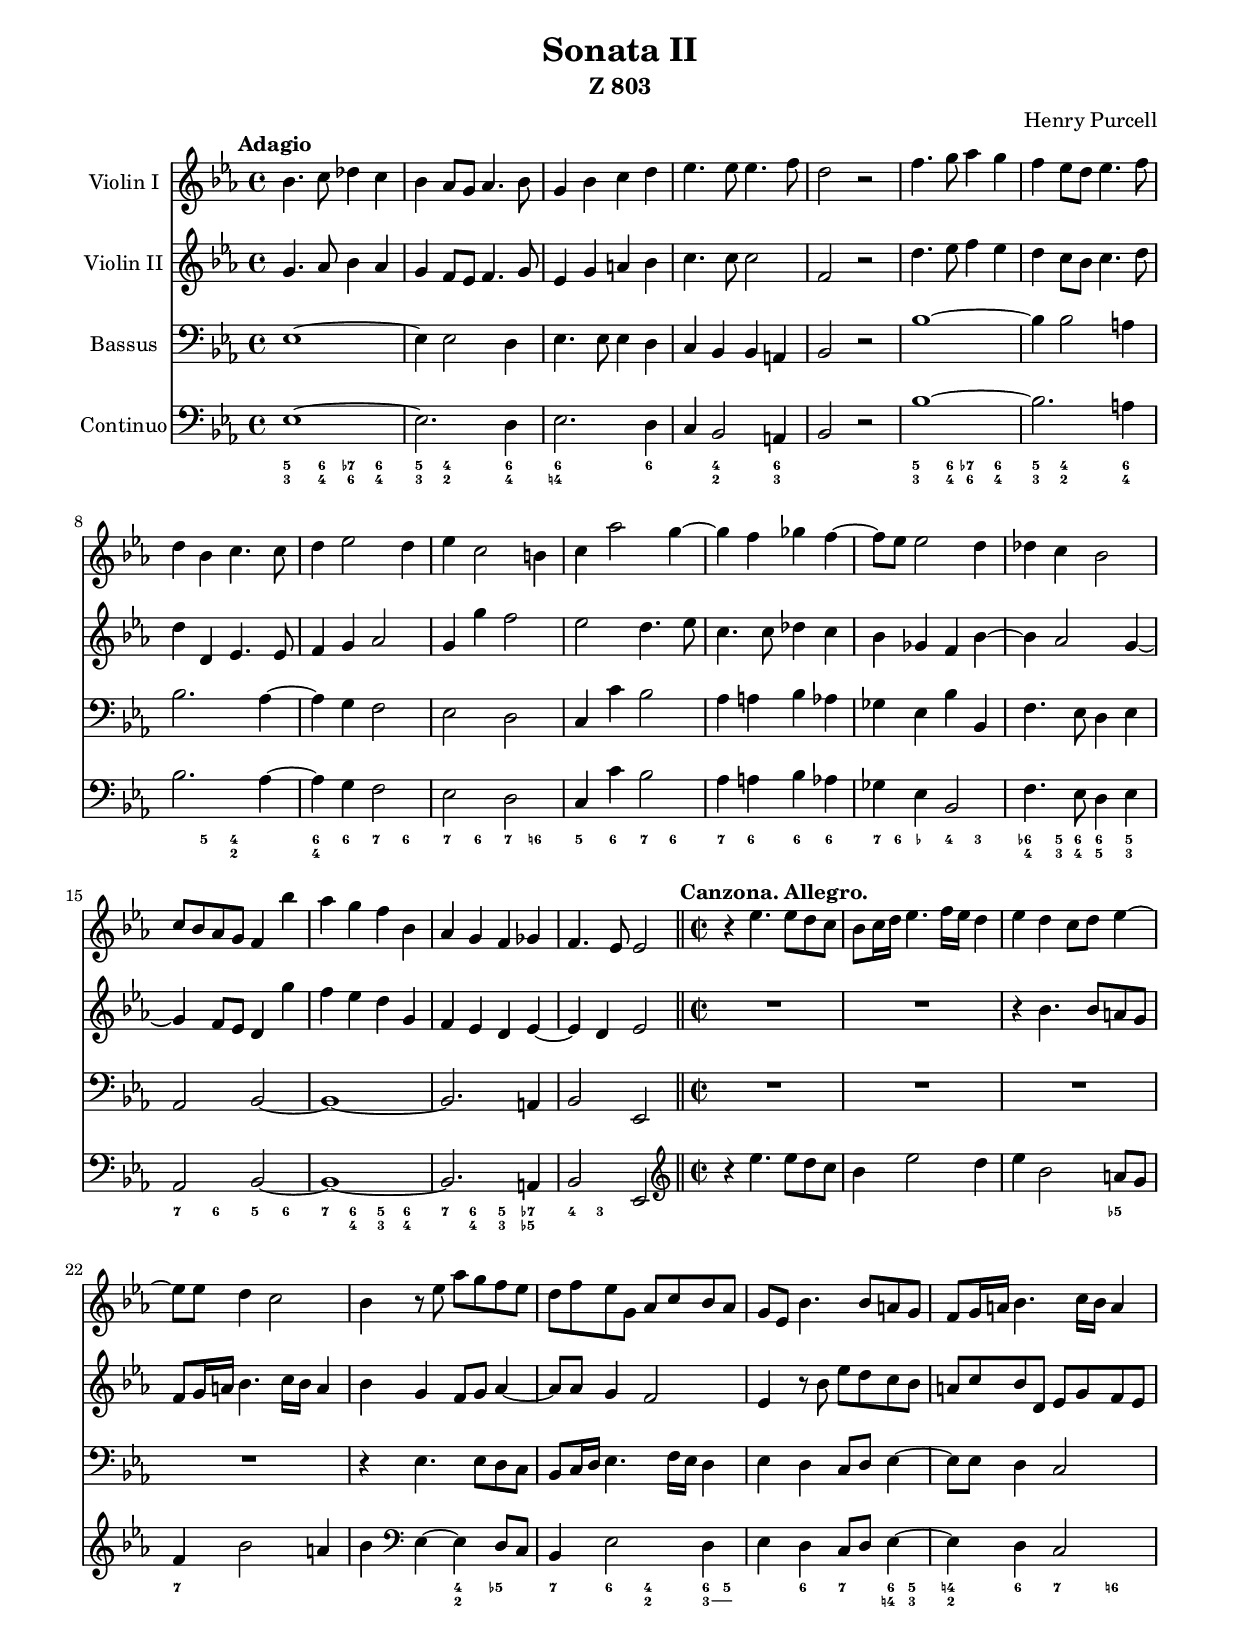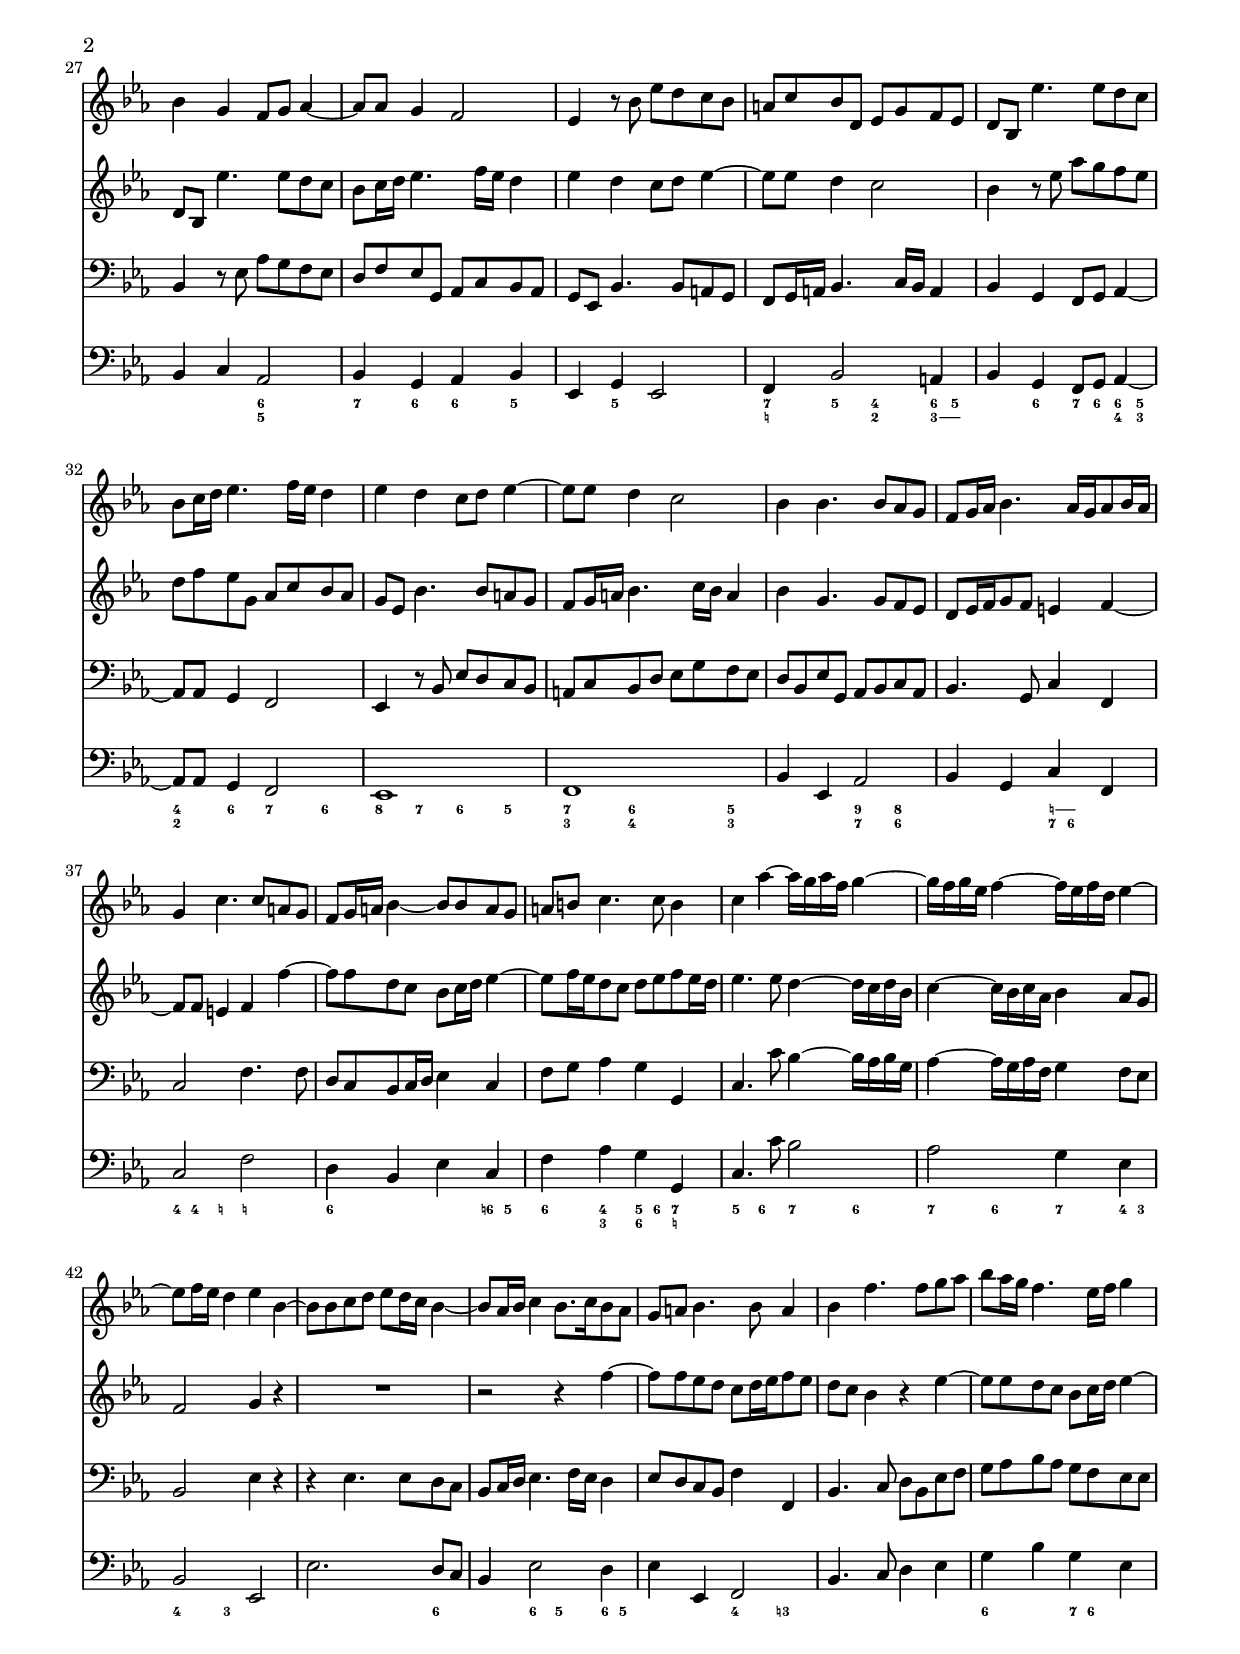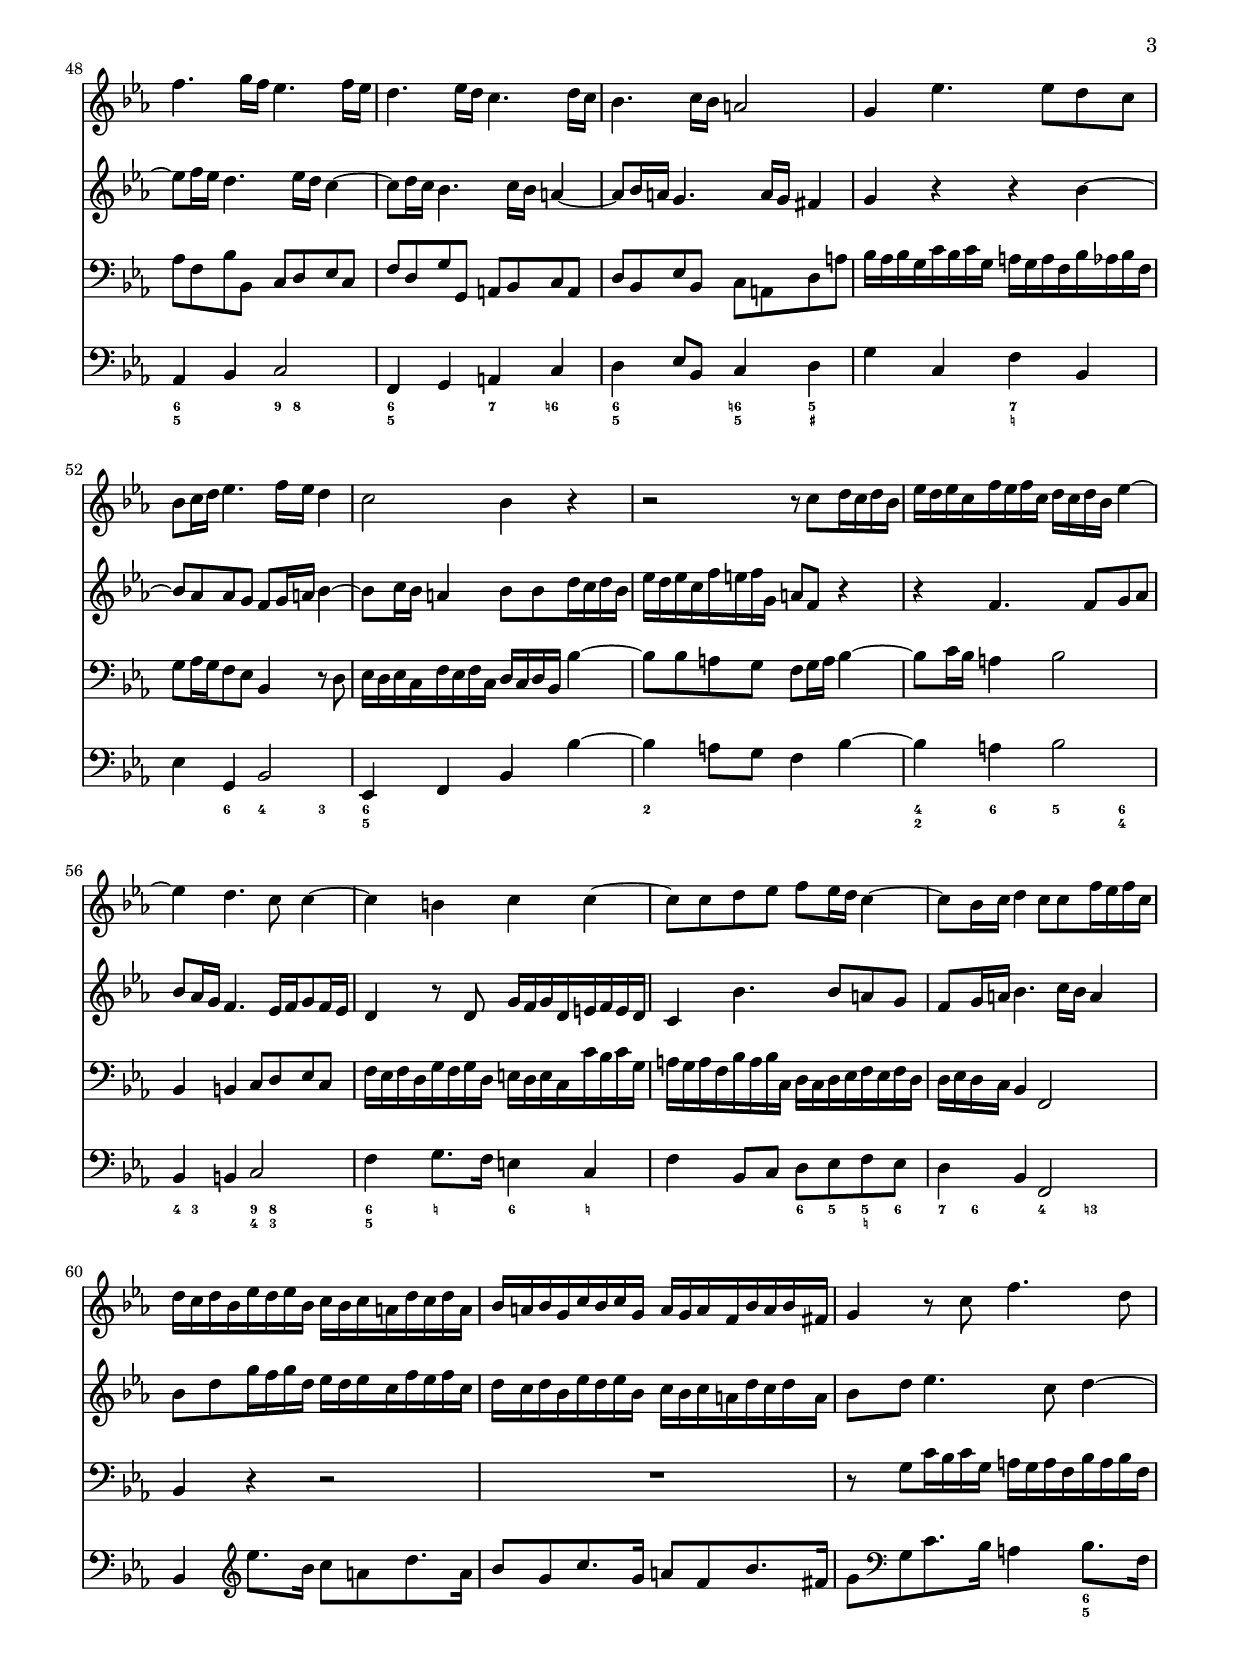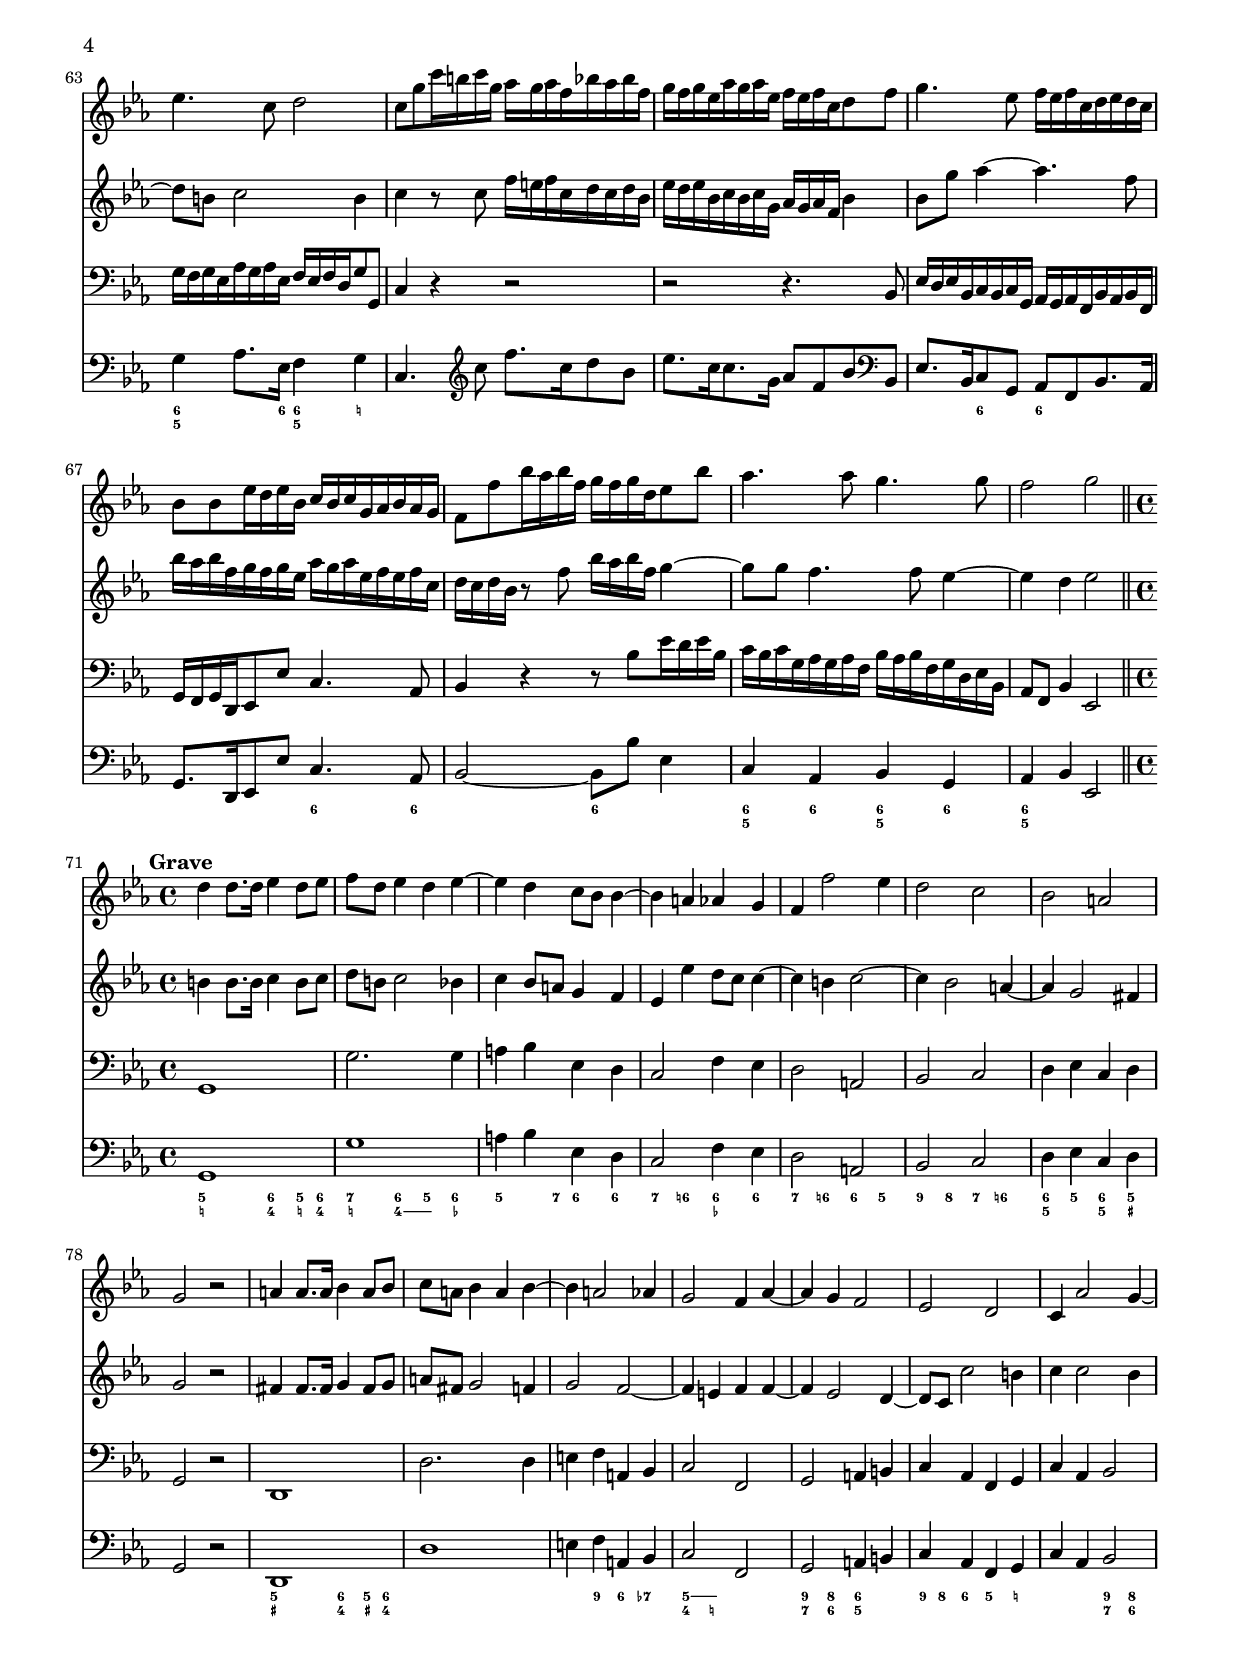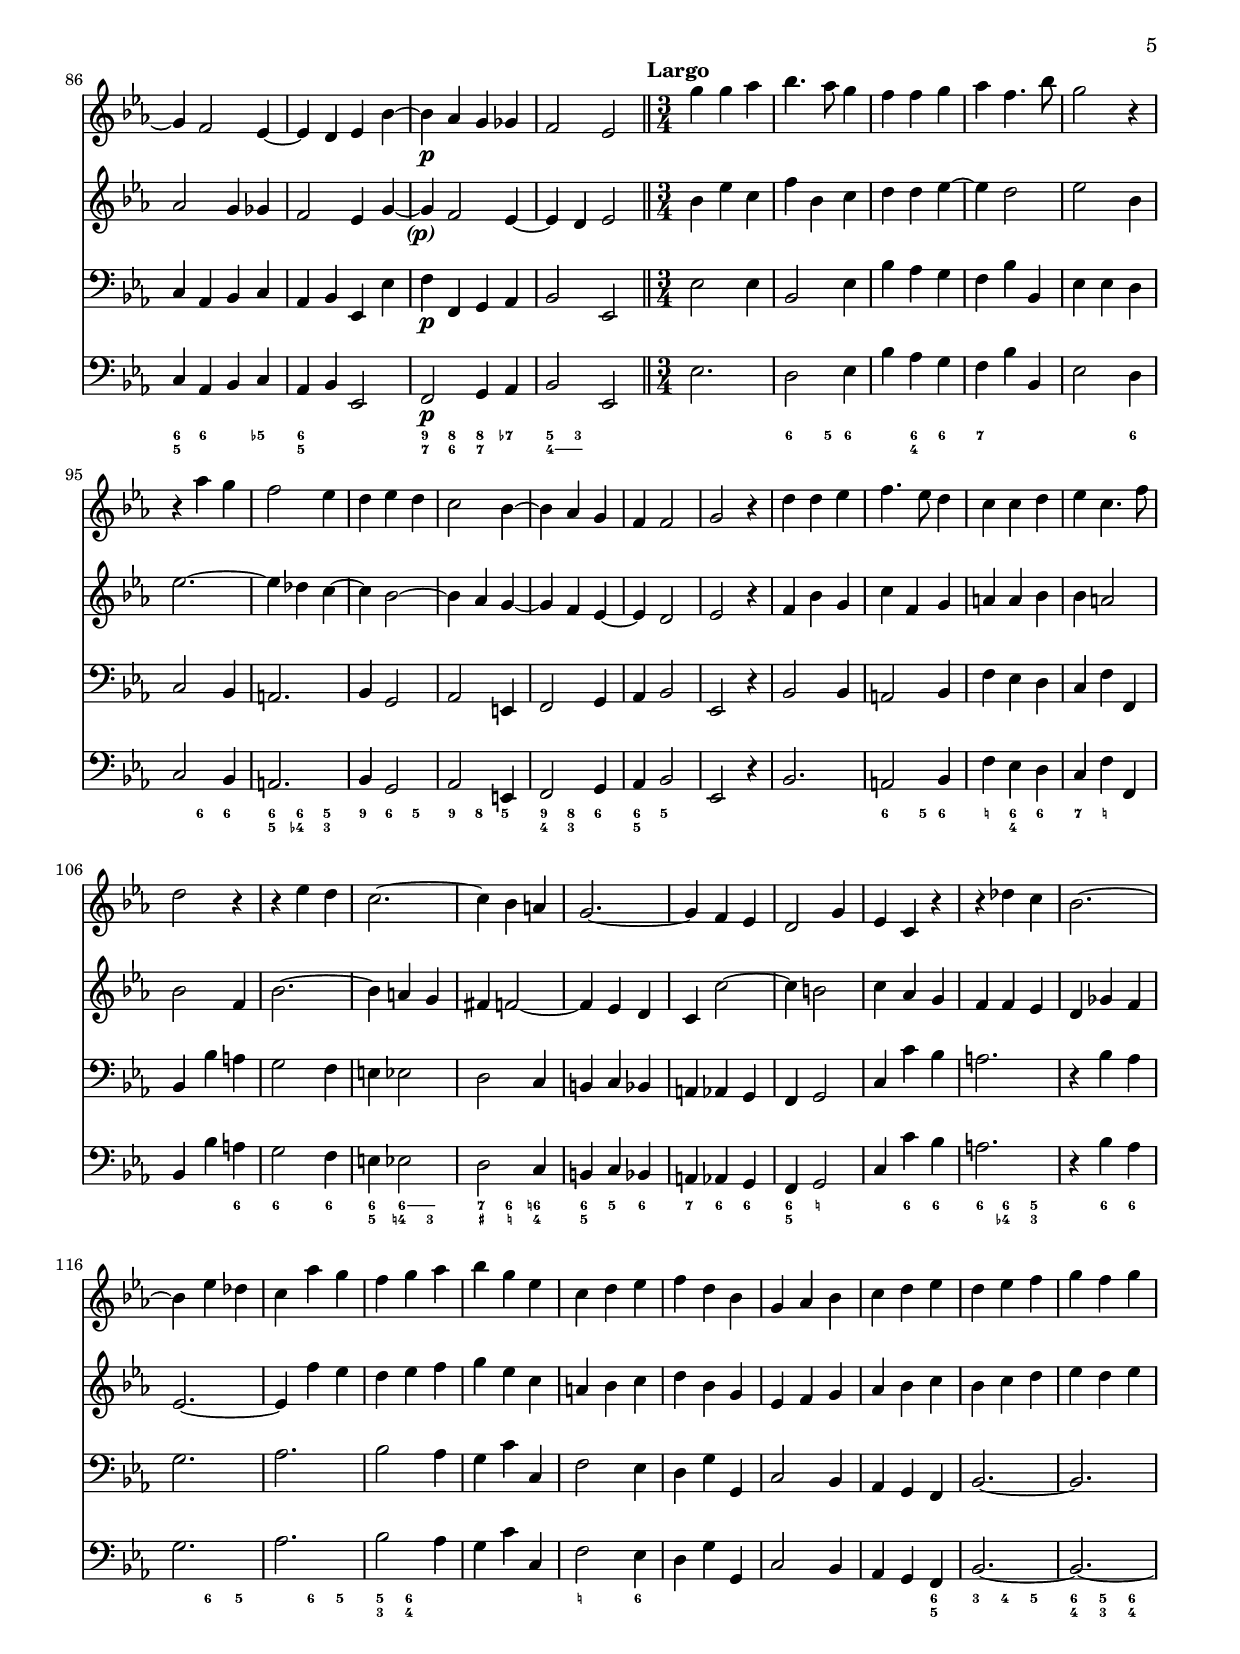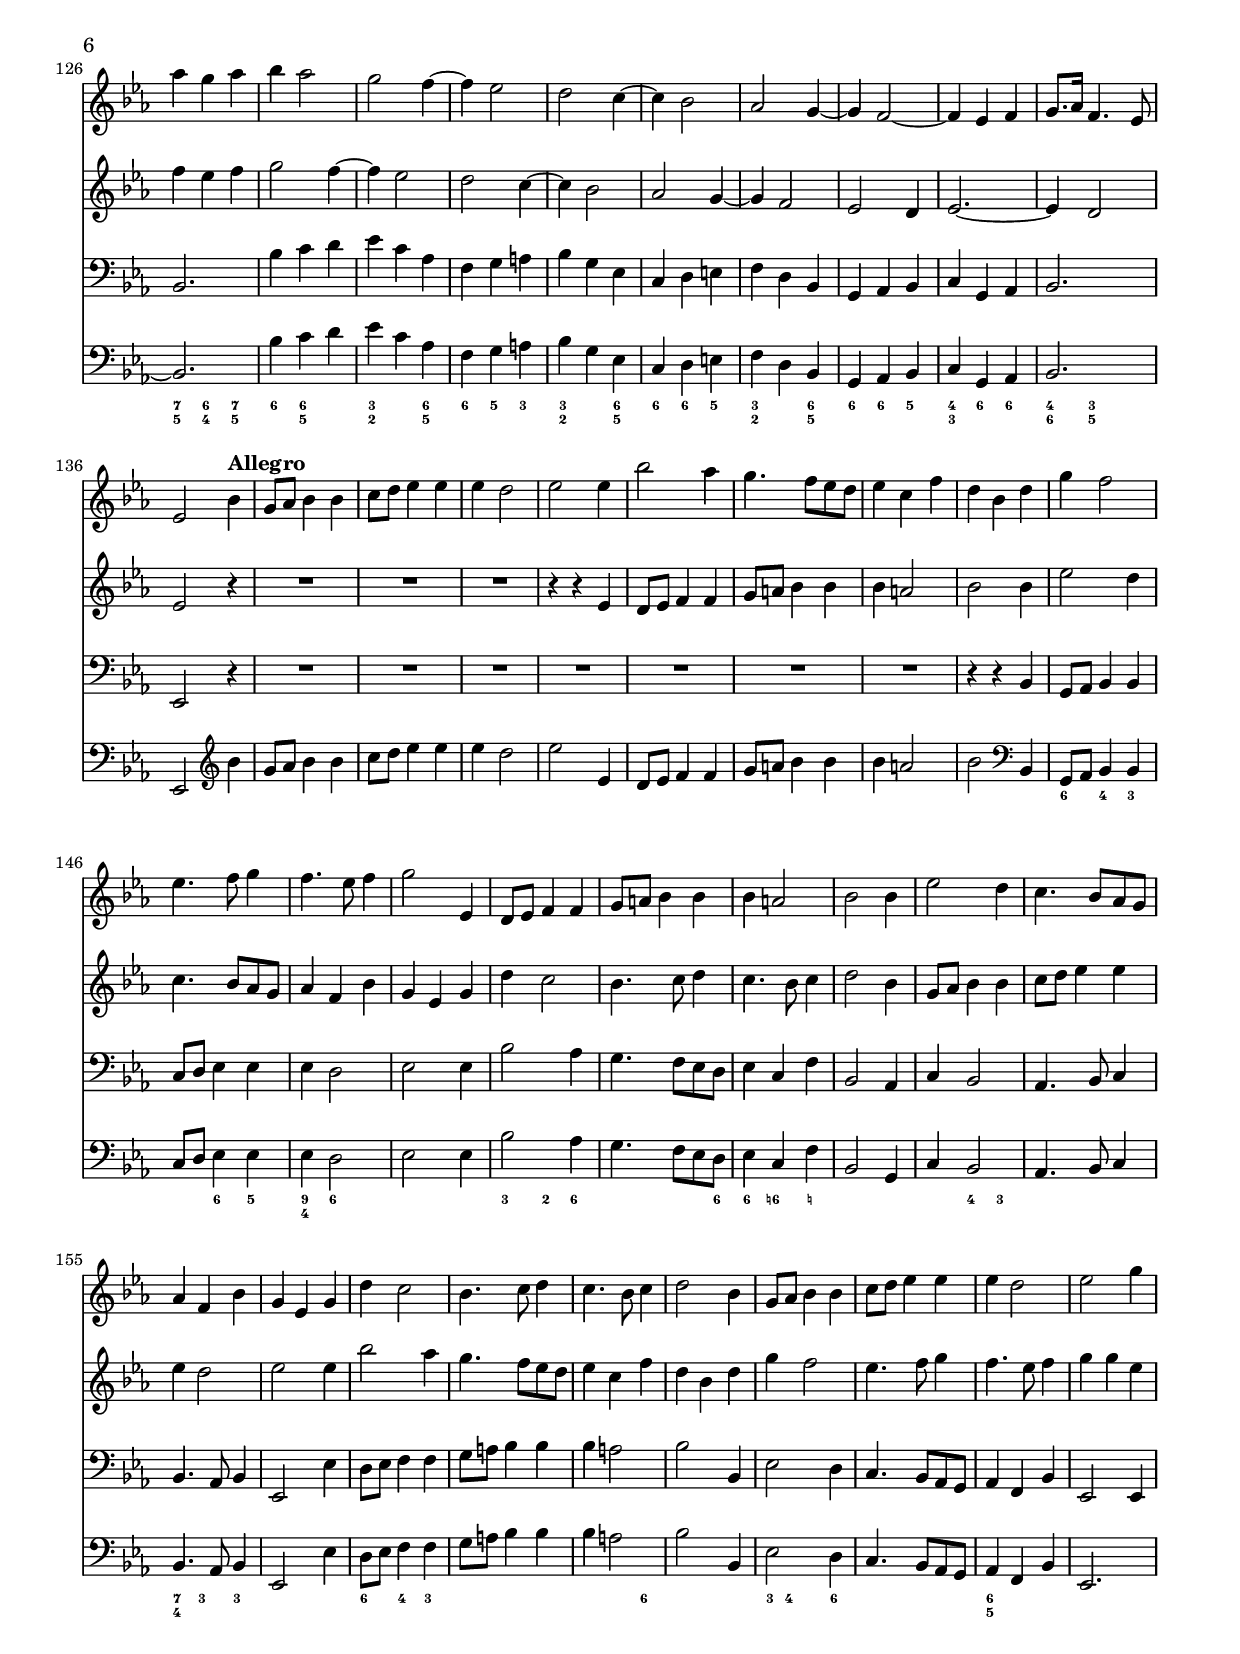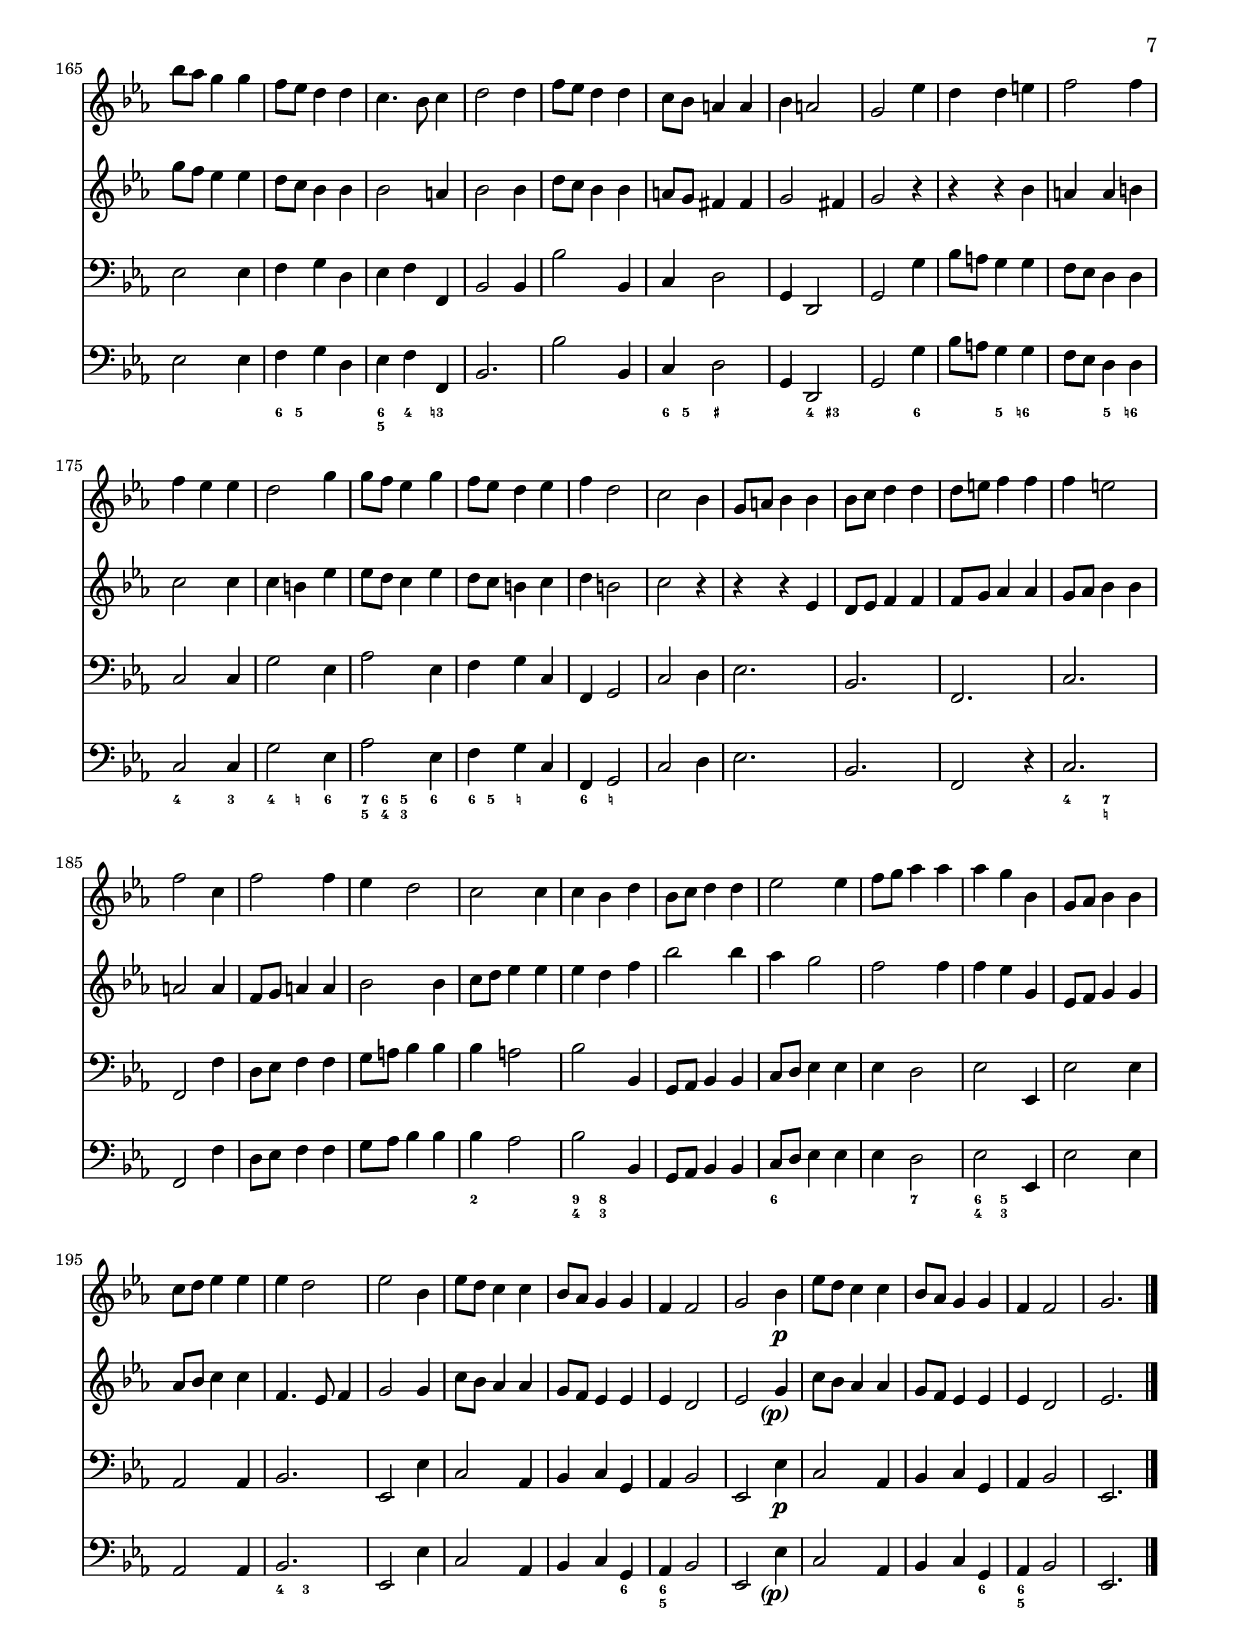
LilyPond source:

\version "2.18.2"

\include "config.ly"
adag = \markup { \bold Adagio }
aleg = \markup { \bold Allegro }
canz = \markup { \bold Canzona }
grav = \markup { \bold Grave }
larg = \markup { \bold Largo }
pres = \markup { \bold Presto }
viv  = \markup { \bold Vivace }

parp = \markup {
	\center-align \concat {
		\bold { \italic ( }
		\dynamic p
		\bold { \italic ) }
	}
}

parf = \markup {
	\center-align \concat {
		\bold { \italic ( }
		\dynamic f
		\bold { \italic ) }
	}
}

exton  = { \bassFigureExtendersOn }
extoff = { \bassFigureExtendersOff }


\header {
	title    = "Sonata II"
	subtitle = "Z 803"
	composer = "Henry Purcell"
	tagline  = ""
}

canzaleg = \markup { \bold "Canzona. Allegro." }

vlone = \relative c'' {
	\clef treble \key es \major \time 4/4
	\mark \adag
	bes4. c8 des4 c
	bes aes8 g aes4. bes8
	g4 bes c d
	es4. es8 es4. f8                                % m 4
	d2 r
	f4. g8 aes4 g
	f es8 d es4. f8
	d4 bes c4. c8                                   % m 8
	d4 es2 d4
	es c2 b4
	c aes'2 g4 ~
	g f ges f ~                                     % m 12
	f8 es es2 d4
	des c bes2
	c8 bes aes g f4 bes'
	aes g f bes,                                    % m 16
	aes g f ges
	f4. es8 es2 \bar "||"

	% canzona
	\mark \canzaleg
	\time 2/2 r4 es'4. es8 d c
	bes c16 d es4. f16 es d4                        % m 20
	es d c8 d es4 ~
	es8 es d4 c2
	bes4 r8 es aes g f es
	d f es g, aes c bes aes                         % m 24
	g es bes'4. bes8 a g
	f g16 a bes4. c16 bes a4
	bes g f8 g aes4 ~
	aes8 aes g4 f2                                  % m 28
	es4 r8 bes' es d c bes
	a c bes d, es g f es
	d bes es'4. es8 d c
	bes c16 d es4. f16 es d4                        % m 32
	es d c8 d es4 ~
	es8 es d4 c2
	bes4 bes4. bes8 aes g
	f g16 aes bes4. aes16 g aes8 bes16 aes          % m 36
	g4 c4. c8 a g
	f g16 a bes4 ~ bes8 bes a g
	a b c4. c8 b4
	c aes' ~ aes16 g aes f g4 ~                     % m 40
	g16 f g es f4 ~ f16 es f d es4 ~
	es8 f16 es d4 es bes ~
	bes8 bes c d es d16 c bes4 ~
	bes8 aes16 bes c4 bes8. c16 bes8 aes            % m 44
	g a bes4. bes8 a4
	bes f'4. f8 g aes
	bes aes16 g f4. es16 f g4
	f4. g16 f es4. f16 es                           % m 48
	d4. es16 d c4. d16 c
	bes4. c16 bes a2
	g4 es'4. es8 d c
	bes c16 d es4. f16 es d4                        % m 52
	c2 bes4 r
	r2 r8 c d16 c d bes
	es d es c f es f c d c d bes es4 ~
	es d4. c8 c4 ~                                  % m 56
	c b c c ~
	c8 c d es f es16 d c4 ~
	c8 bes16 c d4 c8 c f16 es f c
	d c d bes es d es bes c bes c a d c d a         % m 60
	bes a bes g c bes c g a g a f bes a bes fis
	g4 r8 c f4. d8
	es4. c8 d2
	c8 g' c16 b c g aes g aes f bes aes bes f       % m 64
	g f g es aes g aes es f es f c d8 f
	g4. es8 f16 es f c d es d c
	bes8 bes es16 d es bes c bes c g aes bes aes g
	f8 f' bes16 aes bes f g f g d es8 bes'          % m 68
	aes4. aes8 g4. g8
	f2 g \bar "||"

	% grave
	\mark \grav
	\time 4/4 d4 d8. d16 es4 d8 es
	f d es4 d es ~                                  % m 72
	es d c8 bes bes4 ~
	bes a aes g
	f f'2 es4
	d2 c                                            % m 76
	bes a
	g r
	a4 a8. a16 bes4 a8 bes
	c a bes4 a bes ~                                % m 80
	bes a2 aes4
	g2 f4 aes ~
	aes g f2
	es d                                            % m 84
	c4 aes'2 g4 ~
	g f2 es4 ~
	es d es bes' ~
	bes\p aes g ges                                 % m 88
	f2 es \bar "||"

	% largo
	\mark \larg
	\time 3/4 g'4 g aes
	bes4. aes8 g4
	f f g                                           % m 92
	aes f4. bes8
	g2 r4
	r aes g
	f2 es4                                          % m 96
	d es d
	c2 bes4 ~
	bes aes g
	f f2                                            % m 100
	g r4
	d'4 d es
	f4. es8 d4
	c c d                                           % m 104
	es c4. f8
	d2 r4
	r es d
	c2. ~                                           % m 108
	c4 bes a
	g2. ~
	g4 f es
	d2 g4                                           % m 112
	es c r
	r des' c
	bes2. ~
	bes4 es des                                     % m 116
	c aes' g
	f g aes
	bes g es
	c d es                                          % m 120
	f d bes
	g aes bes
	c d es
	d es f                                          % m 124
	g f g
	aes g aes
	bes aes2
	g f4 ~                                          % m 128
	f es2
	d c4 ~
	c bes2
	aes g4 ~                                        % m 132
	g f2 ~
	f4 es f
	g8. aes16 f4. es8

	% allegro
	es2 bes'4^\aleg                                 % m 136
	g8 aes bes4 bes
	c8 d es4 es
	es d2
	es2 es4                                         % m 140
	bes'2 aes4
	g4. f8 es d
	es4 c f
	d bes d                                         % m 144
	g f2
	es4. f8 g4
	f4. es8 f4
	g2 es,4                                         % m 148
	d8 es f4 f
	g8 a bes4 bes
	bes a2
	bes bes4                                        % m 152
	es2 d4
	c4. bes8 aes g
	aes4 f bes
	g es g                                          % m 156
	d' c2
	bes4. c8 d4
	c4. bes8 c4
	d2 bes4                                         % m 160
	g8 aes bes4 bes
	c8 d es4 es
	es d2
	es g4                                           % m 164
	bes8 aes g4 g
	f8 es d4 d
	c4. bes8 c4
	d2 d4                                           % m 168
	f8 es d4 d
	c8 bes a4 a
	bes a2
	g es'4                                          % m 172
	d d e
	f2 f4
	f es es
	d2 g4                                           % m 176
	g8 f es4 g
	f8 es d4 es
	f d2
	c bes4                                          % m 180
	g8 a bes4 bes
	bes8 c d4 d
	d8 e f4 f
	f e2                                            % m 184
	f c4
	f2 f4
	es4 d2
	c c4                                            % m 188
	c bes d
	bes8 c d4 d
	es2 es4
	f8 g aes4 aes                                   % m 192
	aes g bes,
	g8 aes bes4 bes
	c8 d es4 es
	es d2                                           % m 196
	es bes4
	es8 d c4 c
	bes8 aes g4 g
	f f2                                            % m 200
	g bes4\p
	es8 d c4 c
	bes8 aes g4 g
	f f2                                            % m 204
	g2. \bar "|."
}

vltwo = \relative c'' {
	\clef treble \key es \major \time 4/4
	g4. aes8 bes4 aes
	g f8 es f4. g8
	es4 g a bes
	c4. c8 c2                                       % m 4
	f, r
	d'4. es8 f4 es
	d c8 bes c4. d8
	d4 d, es4. es8                                  % m 8
	f4 g aes2
	g4 g' f2
	es d4. es8
	c4. c8 des4 c                                   % m 12
	bes ges f bes ~
	bes aes2 g4 ~
	g f8 es d4 g'
	f es d g,                                       % m 16
	f es d es ~
	es d es2 \bar "||"

	% canzona
	\time 2/2 R1*2
	r4 bes'4. bes8 a g
	f g16 a bes4. c16 bes a4
	bes g f8 g aes4 ~
	aes8 aes g4 f2                                  % m 24
	es4 r8 bes' es d c bes
	a c bes d, es g f es
	d bes es'4. es8 d c
	bes c16 d es4. f16 es d4                        % m 28
	es d c8 d es4 ~
	es8 es d4 c2
	bes4 r8 es aes g f es
	d f es g, aes c bes aes                         % m 32
	g es bes'4. bes8 a g
	f g16 a bes4. c16 bes a4
	bes g4. g8 f es
	d es16 f g8 f e4 f ~                            % m 36
	f8 f e4 f f' ~
	f8 f d c bes c16 d es4 ~
	es8 f16 es d8 c d es f es16 d
	es4. es8 d4 ~ d16 c d bes                       % m 40
	c4 ~ c16 bes c aes bes4 aes8 g
	f2 g4 r
	R1
	r2 r4 f' ~                                      % m 44
	f8 f es d c d16 es f8 es
	d c bes4 r es ~
	es8 es d c bes c16 d es4 ~
	es8 f16 es d4. es16 d c4 ~                      % m 48
	c8 d16 c bes4. c16 bes a4 ~
	a8 bes16 a g4. a16 g fis4
	g r r bes ~
	bes8 aes aes g f g16 a bes4 ~                   % m 52
	bes8 c16 bes a4 bes8 bes d16 c d bes
	es d es c f e f g, a8 f r4
	r f4. f8 g aes
	bes aes16 g f4. es16 f g8 f16 es                % m 56
	d4 r8 d g16 f g d e f e d
	c4 bes'4. bes8 a g
	f g16 a bes4. c16 bes a4
	bes8 d g16 f g d es d es c f es f c             % m 60
	d c d bes es d es bes c bes c a d c d a
	bes8 d es4. c8 d4 ~
	d8 b c2 b4
	c r8 c f16 e f c d c d bes                      % m 64
	es d es bes c bes c g aes g aes f bes4
	bes8 g' aes4 ~ aes4. f8
	bes16 aes bes f g f g es aes g aes es f es f c
	d c d bes r8 f' bes16 aes bes f g4 ~            % m 68
	g8 g f4. f8 es4 ~
	es d es2 \bar "||"

	% grave
	\time 4/4 b4 b8. b16 c4 b8 c
	d b c2 bes4                                     % m 72
	c bes8 a g4 f
	es es' d8 c c4 ~
	c b c2 ~
	c4 bes2 a4 ~                                    % m 76
	a g2 fis4
	g2 r
	fis4 fis8. fis16 g4 fis8 g
	a fis g2 f4                                     % m 80
	g2 f ~
	f4 e f f ~
	f es2 d4 ~
	d8 c c'2 b4                                     % m 84
	c c2 bes4
	aes2 g4 ges
	f2 es4 g ~
	g_\parp f2 es4 ~                                % m 88
	es d es2 \bar "||"

	% largo
	\time 3/4 bes'4 es c
	f bes, c
	d d es ~                                        % m 92
	es d2
	es2 bes4
	es2. ~
	es4 des c ~                                     % m 96
	c bes2 ~
	bes4 aes g ~
	g f es ~
	es d2                                           % m 100
	es r4
	f bes g
	c f, g
	a a bes                                         % m 104
	bes a2
	bes f4
	bes2. ~
	bes4 a g                                        % m 108
	fis f2 ~
	f4 es d
	c c'2 ~
	c4 b2                                           % m 112
	c4 aes g
	f f es
	d ges f
	es2. ~                                          % m 116
	es4 f' es
	d es f
	g es c
	a bes c                                         % m 120
	d bes g
	es f g
	aes bes c
	bes c d                                         % m 124
	es d es
	f es f
	g2 f4 ~
	f es2                                           % m 128
	d c4 ~
	c bes2
	aes g4 ~
	g f2                                            % m 132
	es d4
	es2. ~
	es4 d2

	% allegro
	es r4                                           % m 136
	R2.*3
	r4 r es                                         % m 140
	d8 es f4 f
	g8 a bes4 bes
	bes a2
	bes bes4                                        % m 144
	es2 d4
	c4. bes8 aes g
	aes4 f bes
	g es g                                          % m 148
	d' c2
	bes4. c8 d4
	c4. bes8 c4
	d2 bes4                                         % m 152
	g8 aes bes4 bes
	c8 d es4 es
	es d2
	es es4                                          % m 156
	bes'2 aes4
	g4. f8 es d
	es4 c f
	d bes d                                         % m 160
	g f2
	es4. f8 g4
	f4. es8 f4
	g g es                                          % m 164
	g8 f es4 es
	d8 c bes4 bes
	bes2 a4
	bes2 bes4                                       % m 168
	d8 c bes4 bes
	a8 g fis4 fis
	g2 fis4
	g2 r4                                           % m 172
	r r bes
	a a b
	c2 c4
	c b es                                          % m 176
	es8 d c4 es
	d8 c b4 c
	d b2
	c r4                                            % m 180
	r r es,
	d8 es f4 f
	f8 g aes4 aes
	g8 aes bes4 bes                                 % m 184
	a2 a4
	f8 g a4 a
	bes2 bes4
	c8 d es4 es                                     % m 188
	es d f
	bes2 bes4
	aes g2
	f f4                                            % m 192
	f es g,
	es8 f g4 g
	aes8 bes c4 c
	f,4. es8 f4                                     % m 196
	g2 g4
	c8 bes aes4 aes
	g8 f es4 es
	es d2                                           % m 200
	es g4_\parp
	c8 bes aes4 aes
	g8 f es4 es
	es d2                                           % m 204
	es2. \bar "|."
}

bass = \relative c {
	\clef bass \key es \major \time 4/4
	es1 ~
	es4 es2 d4
	es4. es8 es4 d
	c bes bes a                              % m 4
	bes2 r
	bes'1 ~
	bes4 bes2 a4
	bes2. aes4 ~                             % m 8
	aes g f2
	es d
	c4 c' bes2
	aes4 a bes aes                           % m 12
	ges es bes' bes,
	f'4. es8 d4 es
	aes,2 bes ~
	bes1 ~                                   % m 16
	bes2. a4
	bes2 es, \bar "||"

	% canzona
	\time 2/2 R1*4
	r4 es'4. es8 d c
	bes c16 d es4. f16 es d4                 % m 24
	es d c8 d es4 ~
	es8 es d4 c2
	bes4 r8 es aes g f es
	d f es g, aes c bes aes                  % m 28
	g es bes'4. bes8 a g
	f g16 a bes4. c16 bes a4
	bes g f8 g aes4 ~
	aes8 aes g4 f2                           % m 32
	es4 r8 bes' es d c bes
	a c bes d es g f es
	d bes es g, aes bes c aes
	bes4. g8 c4 f,                           % m 36
	c'2 f4. f8
	d c bes c16 d es4 c
	f8 g aes4 g g,
	c4. c'8 bes4 ~ bes16 aes bes g           % m 40
	aes4 ~ aes16 g aes f g4 f8 es
	bes2 es4 r
	r es4. es8 d c
	bes c16 d es4. f16 es d4                 % m 44
	es8 d c bes f'4 f,
	bes4. c8 d bes es f
	g aes bes aes g f es es
	aes f bes bes, c d es c                  % m 48
	f d g g, a bes c a
	d bes es bes c a d a'
	bes16 aes bes g c bes c g a g a f bes
	        aes bes f
	g8 aes16 g f8 es bes4 r8 d               % m 52
	es16 d es c f es f c d c d bes bes'4 ~
	bes8 bes a g f g16 a bes4 ~
	bes8 c16 bes a4 bes2
	bes,4 b c8 d es c                        % m 56
	f16 es f d g f g d e d e c c' bes c g
	a g a f bes a bes c, d c d es f es f d
	d es d c bes4 f2
	bes4 r r2                                % m 60
	R1
	r8 g' c16 bes c g a g a f bes a bes f
	g f g es aes g aes es f es f d g8 g,
	c4 r r2                                  % m 64
	r r4. bes8
	es16 d es bes c bes c g aes g aes f bes
	        aes bes f
	g f g d es8 es' c4. aes8
	bes4 r r8 bes' es16 d es bes             % m 68
	c bes c g aes g aes f bes aes bes f g d
	        es bes
	aes8 f bes4 es,2 \bar "||"

	% grave
	\time 4/4 g1
	g'2. g4                                  % m 72
	a bes es, d
	c2 f4 es
	d2 a
	bes c                                    % m 76
	d4 es c d
	g,2 r
	d1
	d'2. d4                                  % m 80
	e f a, bes
	c2 f,
	g a4 b
	c aes f g                                % m 84
	c aes bes2
	c4 aes bes c
	aes bes es, es'
	f\p f, g aes                             % m 88
	bes2 es, \bar "||"

	% largo
	\time 3/4 es'2 es4
	bes2 es4
	bes' aes g                               % m 92
	f bes bes,
	es es d
	c2 bes4
	a2.                                      % m 96
	bes4 g2
	aes e4
	f2 g4
	aes bes2                                 % m 100
	es, r4
	bes'2 bes4
	a2 bes4
	f' es d                                  % m 104
	c f f,
	bes bes' a
	g2 f4
	e es2                                    % m 108
	d c4
	b c bes
	a aes g
	f g2                                     % m 112
	c4 c' bes
	a2.
	r4 bes aes
	g2.                                      % m 116
	aes
	bes2 aes4
	g c c,
	f2 es4                                   % m 120
	d g g,
	c2 bes4
	aes g f
	bes2. ~                                  % m 124
	bes
	bes
	bes'4 c d
	es c aes                                 % m 128
	f g a
	bes g es
	c d e
	f d bes                                  % m 132
	g aes bes
	c g aes
	bes2.

	% allegro
	es,2 r4                                  % m 136
	R2.*7
	r4 r bes'                                % m 144
	g8 aes bes4 bes
	c8 d es4 es
	es d2
	es es4                                   % m 148
	bes'2 aes4
	g4. f8 es d
	es4 c f
	bes,2 aes4                               % m 152
	c bes2
	aes4. bes8 c4
	bes4. aes8 bes4
	es,2 es'4                                % m 156
	d8 es f4 f
	g8 a bes4 bes
	bes a2
	bes bes,4                                % m 160
	es2 d4
	c4. bes8 aes g
	aes4 f bes
	es,2 es4                                 % m 164
	es'2 es4
	f g d
	es f f,
	bes2 bes4                                % m 168
	bes'2 bes,4
	c d2
	g,4 d2
	g g'4                                    % m 172
	bes8 a g4 g
	f8 es d4 d
	c2 c4
	g'2 es4                                  % m 176
	aes2 es4
	f g c,
	f, g2
	c d4                                     % m 180
	es2.
	bes
	f
	c'                                       % m 184
	f,2 f'4
	d8 es f4 f
	g8 a bes4 bes
	bes a2                                   % m 188
	bes bes,4
	g8 aes bes4 bes
	c8 d es4 es
	es d2                                    % m 192
	es es,4
	es'2 es4
	aes,2 aes4
	bes2.                                    % m 196
	es,2 es'4
	c2 aes4
	bes c g
	aes bes2                                 % m 200
	es, es'4\p
	c2 aes4
	bes c g
	aes bes2                                 % m 204
	es,2. \bar "|."
}

cont = \relative c {
	\clef bass \key es \major \time 4/4
	es1 ~
	es2. d4
	es2. d4
	c bes2 a4                                     % m 4
	bes2 r
	bes'1 ~
	bes2. a4
	bes2. aes4 ~                                  % m 8
	aes g f2
	es d
	c4 c' bes2
	aes4 a bes aes                                % m 12
	ges es bes2
	f'4. es8 d4 es
	aes,2 bes ~
	bes1 ~                                        % m 16
	bes2. a4
	bes2 es, \bar "||"

	% canzona
	\clef treble \time 2/2 r4 es'''4. es8 d c
	bes4 es2 d4                                   % m 20
	es bes2 a8 g
	f4 bes2 a4
	bes \clef bass es,,4 ~ es d8 c
	bes4 es2 d4                                   % m 24
	es d c8 d es4 ~
	es d c2
	bes4 c aes2
	bes4 g aes bes                                % m 28
	es, g es2
	f4 bes2 a4
	bes g f8 g aes4 ~
	aes8 aes g4 f2                                % m 32
	es1
	f
	bes4 es, aes2
	bes4 g c f,                                   % m 36
	c'2 f
	d4 bes es c
	f aes g g,
	c4. c'8 bes2                                  % m 40
	aes g4 es
	bes2 es,
	es'2. d8 c
	bes4 es2 d4                                   % m 44
	es es, f2
	bes4. c8 d4 es
	g bes g es
	aes, bes c2                                   % m 48
	f,4 g a c
	d es8 bes c4 d
	g c, f bes,
	es g, bes2                                    % m 52
	es,4 f bes bes' ~
	bes a8 g f4 bes ~
	bes a bes2
	bes,4 b c2                                    % m 56
	f4 g8. f16 e4 c
	f bes,8 c d es f es
	d4 bes f2
	bes4 \clef treble es''8. bes16 c8 a d8. a16   % m 60
	bes8 g c8. g16 a8 f bes8. fis16
	g8 \clef bass g, c8. bes16 a4 bes8. f16
	g4 aes8. es16 f4 g
	c,4. \clef treble c''8 f8. c16 d8 bes         % m 64
	es8. c16 c8. g16 aes8 f bes \clef bass bes,,
	es8. bes16 c8 g aes f bes8. aes16
	g8. d16 es8 es' c4. aes8
	bes2 ~ bes8 bes' es,4                         % m 68
	c aes bes g
	aes bes es,2 \bar "||"

	% grave
	\time 4/4 g1
	g'                                            % m 72
	a4 bes es, d
	c2 f4 es
	d2 a
	bes c                                         % m 76
	d4 es c d
	g,2 r
	d1
	d'                                            % m 80
	e4 f a, bes
	c2 f,
	g a4 b
	c aes f g                                     % m 84
	c aes bes2
	c4 aes bes c
	aes bes es,2
	f\p g4 aes                                    % m 88
	bes2 es, \bar "||"

	% largo
	\time 3/4 es'2.
	d2 es4
	bes' aes g                                    % m 92
	f bes bes,
	es2 d4
	c2 bes4
	a2.                                           % m 96
	bes4 g2
	aes e4
	f2 g4
	aes bes2                                      % m 100
	es,2 r4
	bes'2.
	a2 bes4
	f' es d                                       % m 104
	c f f,
	bes bes' a
	g2 f4
	e es2                                         % m 108
	d c4
	b c bes
	a aes g
	f g2                                          % m 112
	c4 c' bes
	a2.
	r4 bes4 aes
	g2.                                           % m 116
	aes
	bes2 aes4
	g c c,
	f2 es4                                        % m 120
	d g g,
	c2 bes4
	aes g f
	bes2. ~                                       % m 124
	bes ~
	bes
	bes'4 c d
	es c aes                                      % m 128
	f g a
	bes g es
	c d e
	f d bes                                       % m 132
	g aes bes
	c g aes
	bes2.

	% allegro
	es,2 \clef treble bes'''4                     % m 136
	g8 aes bes4 bes
	c8 d es4 es
	es d2
	es es,4                                       % m 140
	d8 es f4 f
	g8 a bes4 bes
	bes a2
	bes \clef bass bes,,4                         % m 144
	g8 aes bes4 bes
	c8 d es4 es
	es d2
	es es4                                        % m 148
	bes'2 aes4
	g4. f8 es d
	es4 c f
	bes,2 g4                                      % m 152
	c bes2
	aes4. bes8 c4
	bes4. aes8 bes4
	es,2 es'4                                     % m 156
	d8 es f4 f
	g8 a bes4 bes
	bes a2
	bes bes,4                                     % m 160
	es2 d4
	c4. bes8 aes g
	aes4 f bes
	es,2.                                         % m 164
	es'2 es4
	f g d
	es f f,
	bes2.                                         % m 168
	bes'2 bes,4
	c d2
	g,4 d2
	g g'4                                         % m 172
	bes8 a g4 g
	f8 es d4 d
	c2 c4
	g'2 es4                                       % m 176
	aes2 es4
	f g c,
	f, g2
	c d4                                          % m 180
	es2.
	bes
	f2 r4
	c'2.                                          % m 184
	f,2 f'4
	d8 es f4 f
	g8 aes bes4 bes
	bes aes2                                      % m 188
	bes bes,4
	g8 aes bes4 bes
	c8 d es4 es
	es d2                                         % m 192
	es es,4
	es'2 es4
	aes,2 aes4
	bes2.                                         % m 196
	es,2 es'4
	c2 aes4
	bes c g
	aes bes2                                      % m 200
	es, es'4_\parp
	c2 aes4
	bes c g
	aes bes2                                      % m 204
	es,2. \bar "|."
}

figb = \figuremode {
	<5 3>4. <6 4>8 <7- 6>4 <6 4>
	<5 3> <4 2> r <6 4>
	<6 4!>2. <6>4
	r <4 2>2 <6 3>4                                % m 4
	r1
	<5 3>4. <6 4>8 <7- 6>4 <6 4>
	<5 3> <4 2> r <6 4>
	r <5> <4 2> r                                  % m 8
	<6 4> <6> <7> <6>
	<7> <6> <7> <6!>
	<5> <6> <7> <6>
	<7> <6> <6> <6>                                % m 12
	<7>8 <6> <_->4 <4> <3>
	<6- 4> <5 3>8 <6 4> <6 5>4 <5 3>
	<7> <6> <5> <6>
	<7> <6 4> <5 3> <6 4>                          % m 16
	<7> <6 4> <5 3> <7- 5->
	<4> <3> r2

	% canzona
	R1*2
	r2. <5->4
	<7> r2.
	r2 <4 2>4 <5->
	<7>4 <6> <4 2> <6 3>8 \exton <5 3> \extoff     % m 24
	r4 <6> <7> <6 4!>8 <5 3>
	<4! 2>4 <6> <7> <6!>
	r2 <6 5>
	<7>4 <6> <6> <5>                               % m 28
	r <5> r2
	<7 _!>4 <5> <4 2> <6 3>8 \exton <5 3> \extoff
	r4 <6> <7>8 <6> <6 4> <5 3>
	<4 2>4 <6> <7> <6>                             % m 32
	<8> <7> <6> <5>
	<7 3>4 <6 4>2 <5 3>4
	r2 <9 7>4 <8 6>
	r2 <_! 7>8 \exton <_! 6> \extoff r4            % m 36
	<4>8 <4> <_!>4 <_!>2
	<6>4 r2 <6!>8 <5>
	<6>4 <4 3> <5 6>8 <6> <7 _!>4
	<5> <6> <7> <6>                                % m 40
	<7> <6> <7> <4>8 <3>
	<4>4 <3> r2
	r2. <6>4
	r <6> <5> <6>8 <5>                             % m 44
	r2 <4>4 <3!>
	r1
	<6>4 r <7>8 <6> r4
	<6 5> r <9>8 <8> r4                            % m 48
	<6 5> r <7> <6!>
	<6 5> r <6! 5> <5 _+>
	r2 <7 _!>
	r4 <6> <4> <3>                                 % m 52
	<6 5> r2.
	<2>4 r2.
	<4 2>4 <6> <5> <6 4>
	<4>8 <3> r4 <9 4>8 <8 3> r4                    % m 56
	<6 5>4 <_!> <6> <_!>
	r2 <6>8 <5> <5 _!> <6>
	<7> <6> r4 <4> <3!>
	r1                                             % m 60
	r
	r2. <6 5>4
	<6 5> r8. <6>16 <6 5>4 <_!>
	r1                                             % m 64
	r
	r4 <6> <6> r
	r2 <6>4. <6>8
	r2 <6>                                         % m 68
	<6 5>4 <6> <6 5> <6>
	<6 5> r2.

	% grave
	<5 _!>2 <6 4>4 <5 _!>8 <6 4>
	<7 _!>4 <6 4> \exton <5 4> \extoff <6 _->      % m 72
	<5>4 r8 <7> <6>4 <6>
	<7> <6!> <6 _-> <6>
	<7> <6!> <6> <5>
	<9> <8> <7> <6!>                               % m 76
	<6 5> <5> <6 5> <5 _+>
	r1
	<5 _+>2 <6 4>4 <5 _+>8 <6 4>
	r1                                             % m 80
	r4 <9> <6> <7->
	<5 4> \exton <5 _!> \extoff r2
	<9 7>4 <8 6> <6 5> r
	<9>8 <8> <6>4 <5> <_!>                         % m 84
	r2 <9 7>4 <8 6>
	<6 5> <6> r <5->
	<6 5> r2.
	<9 7>4 <8 6> <8 7> <7->                        % m 88
	<5 4> \exton <4 3> \extoff r2

	% largo
	r2.
	<6>4. <5>8 <6>4
	r <6 4> <6>                                    % m 92
	<7> r2
	r <6>4
	r <6> <6>
	<6 5> <6 4-> <5 3>                             % m 96
	<9> <6> <5>
	<9> <8> <5>
	<9 4> <8 3> <6>
	<6 5> <5>2                                     % m 100
	r2.
	r
	<6>4. <5>8 <6>4
	<_!> <6 4> <6>                                 % m 104
	<7> <_!>2
	r <6>4
	<6>2 <6>4
	<6 5> <6 4!> \exton <6 3> \extoff              % m 108
	<7 _+> <6 _!> <6! 4>
	<6 5> <5> <6>
	<7> <6> <6>
	<6 5> <_!>2                                    % m 112
	r4 <6> <6>
	<6> <6 4-> <5 3>
	r <6> <6>
	r <6> <5>                                      % m 116
	r <6> <5>
	<5 3> <6 4> r
	r2.
	<_!>4 r <6>                                    % m 120
	r2.
	r
	r2 <6 5>4
	<3> <4> <5>                                    % m 124
	<6 4> <5 3> <6 4>
	<7 5> <6 4> <7 5>
	<6> <6 5> r
	<3 2> r <6 5>                                  % m 128
	<6> <5> <3>
	<3 2> r <6 5>
	<6> <6> <5>
	<3 2> r <6 5>                                  % m 132
	<6> <6> <5>
	<4 3> <6> <6>
	<4 6> <3 5> r

	% allegro
	R2.*9
	<6>4 <4> <3>
	r <6> <5>
	<9 4> <6>2
	r2.                                            % m 148
	<3>4 <2> <6>
	r2 r8 <6>
	<6>4 <6!> <_!>
	r2.                                            % m 152
	r4 <4> <3>
	r2.
	<7 4>4 <3> <3>
	r2.                                            % m 156
	<6>4 <4> <3>
	r2.
	r2 <6>4
	r2.                                            % m 160
	<3>8 <4> r4 <6>
	r2.
	<6 5>4 r2
	r2.                                            % m 164
	r
	<6>8 <5> r2
	<6 5>4 <4> <3!>
	r2.                                            % m 168
	r
	<6>8 <5> <_+>2
	r4 <4> <3+>
	r2 <6>4                                        % m 172
	r <5> <6!>
	r <5> <6!>
	<4>2 <3>4
	<4> <_!> <6>                                   % m 176
	<7 5>8 <6 4> <5 3>4 <6>
	<6>8 <5> <_!>4 r
	<6> <_!>2
	R2.*4
	<4>4 <7 _!>2                                   % m 184
	R2.*3
	<2>2.                                          % m 188
	<9 4>4 <8 3> r
	r2.
	<6>4 r2
	r4 <7>2                                        % m 192
	<6 4>4 <5 3> r
	r2.
	r
	<4>4 <3> r                                     % m 196
	r2.
	r
	r2 <6>4
	<6 5> r2                                       % m 200
	r2.
	r
	r2 <6>4
	<6 5> r2                                       % m 204
	r2.
}

\score {
	<<
	\override Score.RehearsalMark #'font-size = #0
	\override Score.RehearsalMark #'self-alignment-X = #-1
	\new Staff {
		\set Staff.instrumentName = #"Violin I"
		\vlone
	}
	\new Staff {
		\set Staff.instrumentName = #"Violin II"
		\vltwo
	}
	\new Staff {
		\set Staff.instrumentName = #"Bassus"
		\bass
	}
	\new Staff {
		<<
		\set Staff.instrumentName = #"Continuo"
		\cont
		\new FiguredBass {
			\override FiguredBass.BassFigure #'font-size = #-1
			\figb
		}
		>>
	}
	>>
}
